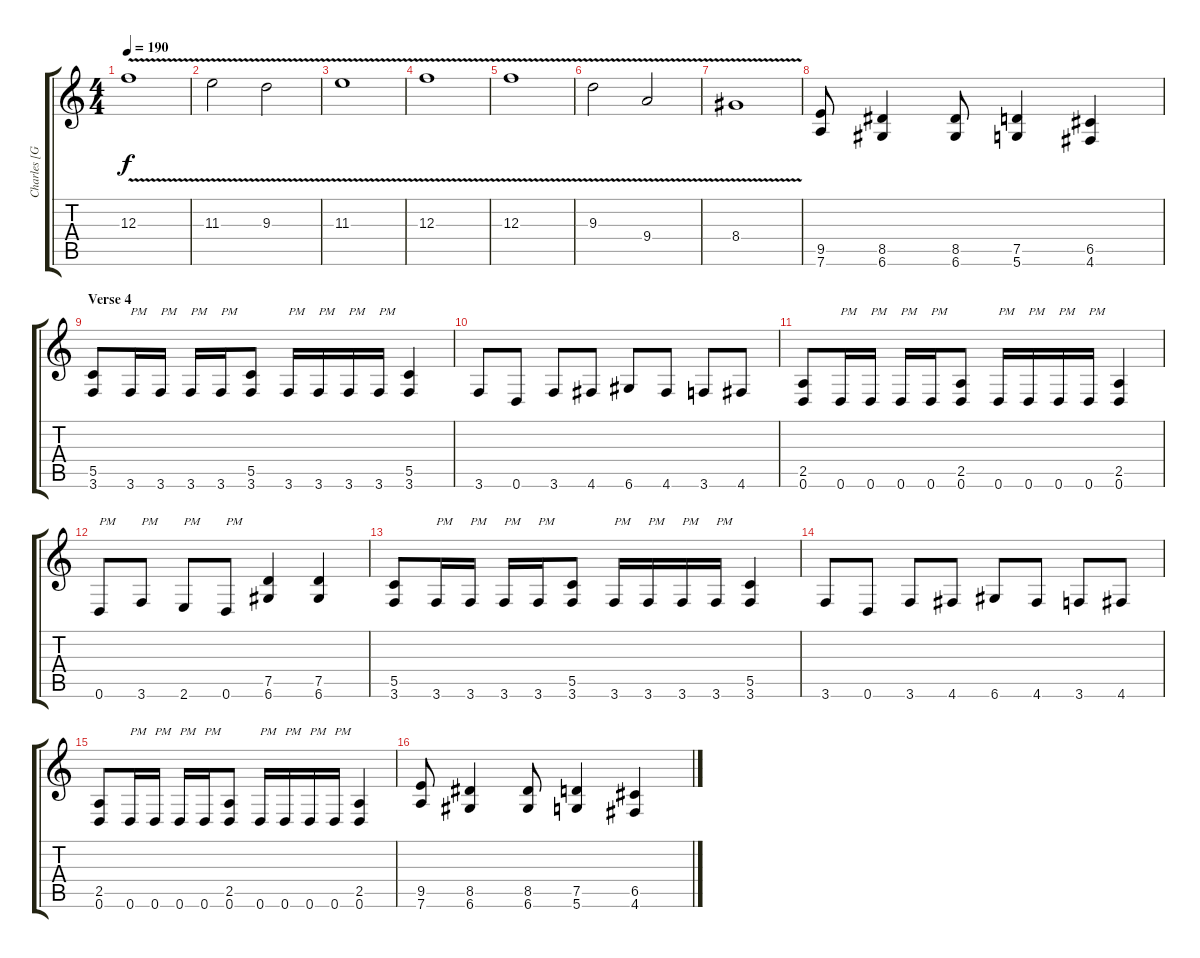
\track ("Charles [Guitar]" "Charles [G") {instrument distortionguitar}
\staff {score tabs}
\tuning (D4 A3 F3 C3 G2 D2) {hide}
\ts (4 4)
\tempo 190
\clef g2
\ks c
12.3{v}.1{dy f} |
11.3{v}.2 9.3{v}.2 |
11.3{v}.1 |
12.3{v}.1 |
12.3{v}.1 |
9.3{v}.2 9.4{v}.2 |
8.4{v}.1 |
(9.5 7.6).8 (8.5 6.6).4 (8.5 6.6).8 (7.5 5.6).4 (6.5 4.6).4 |
\section ("" "Verse 4")
(5.5 3.6).8 3.6.16{txt "PM"} 3.6.16{txt "PM"} 3.6.16{txt "PM"} 3.6.16{txt "PM"} (5.5 3.6).8 3.6.16{txt "PM"} 3.6.16{txt "PM"} 3.6.16{txt "PM"} 3.6.16{txt "PM"} (5.5 3.6).4 |
3.6.8 0.6.8 3.6.8 4.6.8 6.6.8 4.6.8 3.6.8 4.6.8 |
(2.5 0.6).8 0.6.16{txt "PM"} 0.6.16{txt "PM"} 0.6.16{txt "PM"} 0.6.16{txt "PM"} (2.5 0.6).8 0.6.16{txt "PM"} 0.6.16{txt "PM"} 0.6.16{txt "PM"} 0.6.16{txt "PM"} (2.5 0.6).4 |
0.6.8{txt "PM"} 3.6.8{txt "PM"} 2.6.8{txt "PM"} 0.6.8{txt "PM"} (7.5 6.6).4 (7.5 6.6).4 |
(5.5 3.6).8 3.6.16{txt "PM"} 3.6.16{txt "PM"} 3.6.16{txt "PM"} 3.6.16{txt "PM"} (5.5 3.6).8 3.6.16{txt "PM"} 3.6.16{txt "PM"} 3.6.16{txt "PM"} 3.6.16{txt "PM"} (5.5 3.6).4 |
3.6.8 0.6.8 3.6.8 4.6.8 6.6.8 4.6.8 3.6.8 4.6.8 |
(2.5 0.6).8 0.6.16{txt "PM"} 0.6.16{txt "PM"} 0.6.16{txt "PM"} 0.6.16{txt "PM"} (2.5 0.6).8 0.6.16{txt "PM"} 0.6.16{txt "PM"} 0.6.16{txt "PM"} 0.6.16{txt "PM"} (2.5 0.6).4 |
(9.5 7.6).8 (8.5 6.6).4 (8.5 6.6).8 (7.5 5.6).4 (6.5 4.6).4
